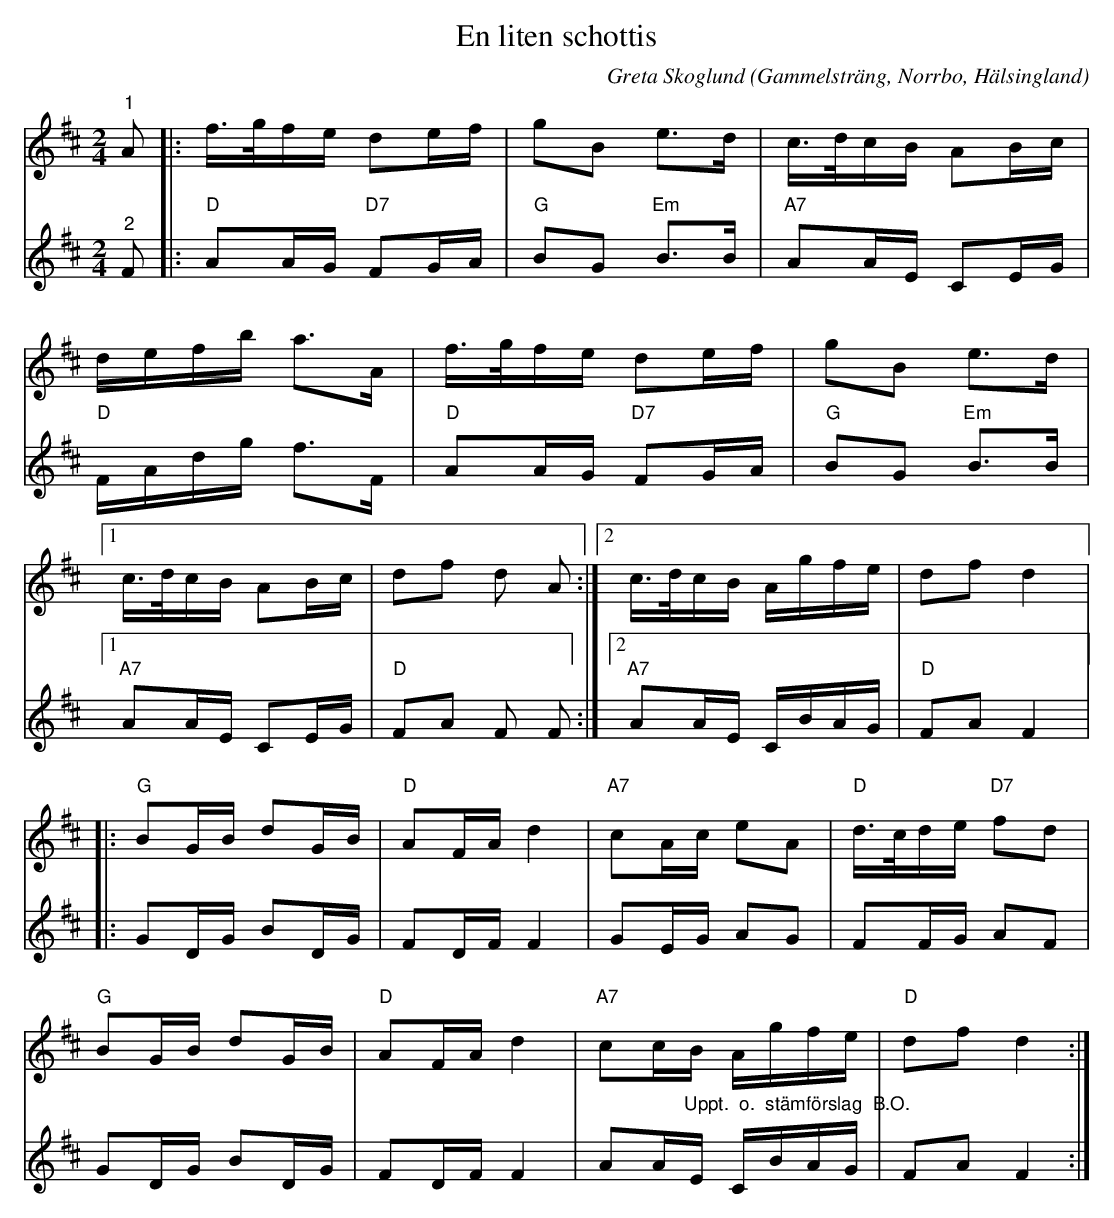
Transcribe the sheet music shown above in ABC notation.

X:1
T:En liten schottis
C:Greta Skoglund
O:Gammelsträng, Norrbo, Hälsingland
L:1/16
M:2/4
K:D
V:1
"^1" A2 |: f>gfe d2ef | g2B2 e2>d2 | c>dcB A2Bc |
defb a2>A2 | f>gfe d2ef | g2B2 e2>d2 |1
c>dcB A2Bc | d2f2 d2 A2 :|2 c>dcB Agfe | d2f2 d4 |:
"G" B2GB d2GB |"D" A2FA d4 |"A7" c2Ac e2A2 | "D" d>cde"D7" f2d2 |
"G" B2GB d2GB |"D" A2FA d4 |"A7" c2cB Agfe |"D" d2f2 d4 :|
V:2
"^2" F2 |:"D" A2AG"D7" F2GA |"G" B2G2"Em" B2>B2 |"A7" A2AE C2EG |
"D" FAdg f2>F2 | "D" A2AG"D7" F2GA |"G" B2G2"Em" B2>B2 |1
"A7" A2AE C2EG |"D" F2A2 F2 F2 :|2"A7" A2AE CBAG | "D" F2A2 F4 |:
G2DG B2DG | F2DF F4 | G2EG A2G2 | F2FG A2F2 |
G2DG B2DG | F2DF F4 | A2A"^Uppt.  o.  stämförslag  B.O."E CBAG | F2A2 F4 :|
